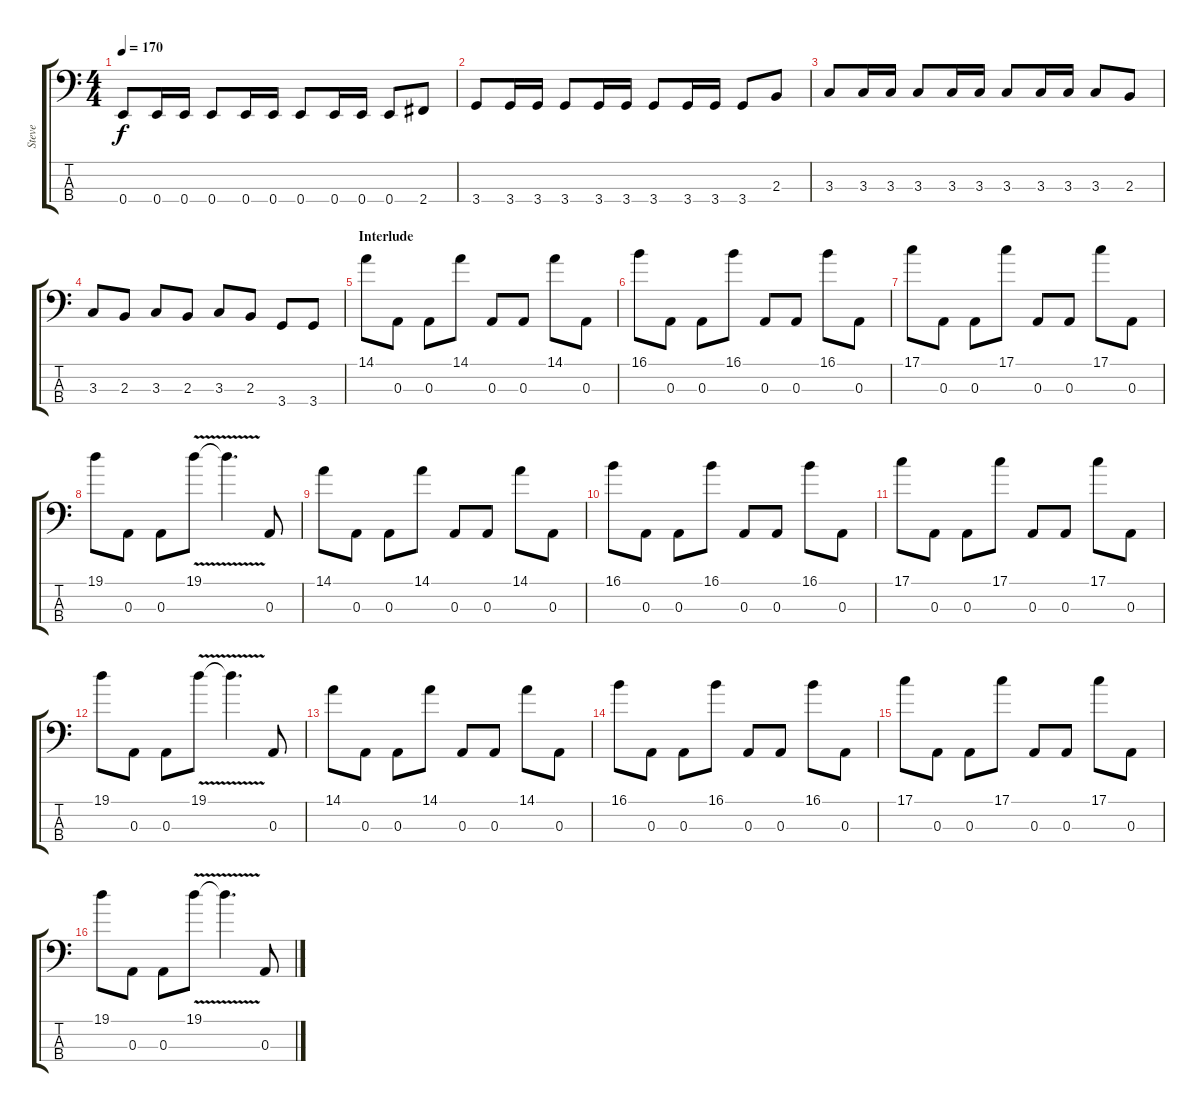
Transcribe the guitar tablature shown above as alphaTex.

\track ("Steve" "Steve") {instrument electricbassfinger}
\staff {score tabs}
\tuning (G2 D2 A1 E1) {hide}
\ts (4 4)
\tempo 170
\clef f4
\ks c
0.4.8{dy f} 0.4.16 0.4.16 0.4.8 0.4.16 0.4.16 0.4.8 0.4.16 0.4.16 0.4.8 2.4.8 |
3.4.8 3.4.16 3.4.16 3.4.8 3.4.16 3.4.16 3.4.8 3.4.16 3.4.16 3.4.8 2.3.8 |
3.3.8 3.3.16 3.3.16 3.3.8 3.3.16 3.3.16 3.3.8 3.3.16 3.3.16 3.3.8 2.3.8 |
3.3.8 2.3.8 3.3.8 2.3.8 3.3.8 2.3.8 3.4.8 3.4.8 |
\section ("" "Interlude")
14.1.8 0.3.8 0.3.8 14.1.8 0.3.8 0.3.8 14.1.8 0.3.8 |
16.1.8 0.3.8 0.3.8 16.1.8 0.3.8 0.3.8 16.1.8 0.3.8 |
17.1.8 0.3.8 0.3.8 17.1.8 0.3.8 0.3.8 17.1.8 0.3.8 |
19.1.8 0.3.8 0.3.8 19.1{v}.8 19.1{t}.4{d} 0.3.8 |
14.1.8 0.3.8 0.3.8 14.1.8 0.3.8 0.3.8 14.1.8 0.3.8 |
16.1.8 0.3.8 0.3.8 16.1.8 0.3.8 0.3.8 16.1.8 0.3.8 |
17.1.8 0.3.8 0.3.8 17.1.8 0.3.8 0.3.8 17.1.8 0.3.8 |
19.1.8 0.3.8 0.3.8 19.1{v}.8 19.1{t}.4{d} 0.3.8 |
14.1.8 0.3.8 0.3.8 14.1.8 0.3.8 0.3.8 14.1.8 0.3.8 |
16.1.8 0.3.8 0.3.8 16.1.8 0.3.8 0.3.8 16.1.8 0.3.8 |
17.1.8 0.3.8 0.3.8 17.1.8 0.3.8 0.3.8 17.1.8 0.3.8 |
19.1.8 0.3.8 0.3.8 19.1{v}.8 19.1{t}.4{d} 0.3.8
